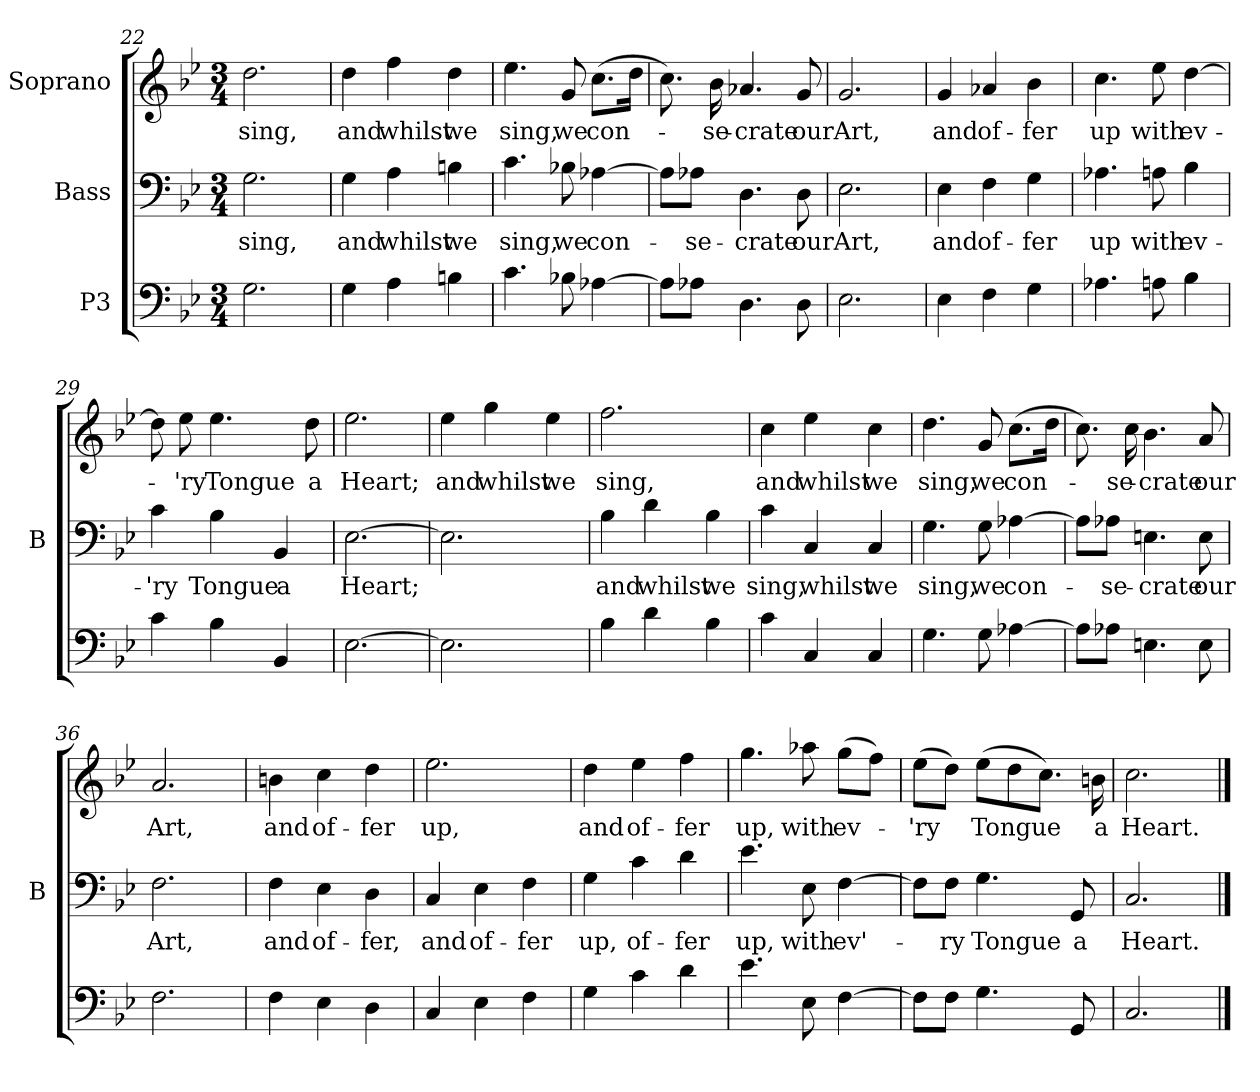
**kern	**kern	**text	**kern	**text
*part3	*part2	*part2	*part1	*part1
*staff3	*staff2	*staff2	*staff1	*staff1
*I"P3	*I"Bass	*	*I"Soprano	*
*	*I'B	*	*	*
*clefF4	*clefF4	*	*clefG2	*
*	*	*	*ITrd7c12	*
*k[b-e-]	*k[b-e-]	*	*k[b-e-]	*
*B-:	*B-:	*	*B-:	*
*M3/4	*M3/4	*	*M3/4	*
=22	=22	=22	=22	=22
!	!	!LO:LY:b	!	!LO:LY:b
2.G\	2.G\	sing,	2.d\	sing,
=23	=23	=23	=23	=23
!	!	!LO:LY:b	!	!LO:LY:b
4G\	4G\	and	4d\	and
!	!	!LO:LY:b	!	!LO:LY:b
4A\	4A\	whilst	4f\	whilst
!	!	!LO:LY:b	!	!LO:LY:b
4Bn\	4Bn\	we	4d\	we
=24	=24	=24	=24	=24
!	!	!LO:LY:b	!	!LO:LY:b
4.c\	4.c\	sing,	4.e-\	sing,
!	!	!LO:LY:b	!	!LO:LY:b
8B-X\	8B-X\	we	8G/	we
!	!	!LO:LY:b	!	!LO:LY:b
[>4A-X\	[>4A-X\	con-	(>8.c\L	con-
.	.	.	16d\Jk	.
=25	=25	=25	=25	=25
8A-\L]	8A-\L]	.	8.c\)	.
!	!	!LO:LY:b	!	!
8A-X\J	8A-X\J	-se-	.	.
!	!	!	!	!LO:LY:b
.	.	.	16B-\	-se-
!	!	!LO:LY:b	!	!LO:LY:b
4.D\	4.D\	-crate	4.A-X/	-crate
!	!	!LO:LY:b	!	!LO:LY:b
8D\	8D\	our	8G/	our
=26	=26	=26	=26	=26
!	!	!LO:LY:b	!	!LO:LY:b
2.E-\	2.E-\	Art,	2.G/	Art,
!!LO:LB:g=z
=27	=27	=27	=27	=27
!	!	!LO:LY:b	!	!LO:LY:b
4E-\	4E-\	and	4G/	and
!	!	!LO:LY:b	!	!LO:LY:b
4F\	4F\	of-	4A-X/	of-
!	!	!LO:LY:b	!	!LO:LY:b
4G\	4G\	-fer	4B-\	-fer
=28	=28	=28	=28	=28
!	!	!LO:LY:b	!	!LO:LY:b
4.A-X\	4.A-X\	up	4.c\	up
!	!	!LO:LY:b	!	!LO:LY:b
8An\	8An\	with	8e-\	with
!	!	!LO:LY:b	!	!LO:LY:b
4B-\	4B-\	ev-	[>4d\	ev-
=29	=29	=29	=29	=29
!	!	!LO:LY:b	!	!
4c\	4c\	-'ry	8d\]	.
!	!	!	!	!LO:LY:b
.	.	.	8e-\	-'ry
!	!	!LO:LY:b	!	!LO:LY:b
4B-\	4B-\	Tongue	4.e-\	Tongue
!	!	!LO:LY:b	!	!
4BB-/	4BB-/	a	.	.
!	!	!	!	!LO:LY:b
.	.	.	8d\	a
=30	=30	=30	=30	=30
!	!	!LO:LY:b	!	!LO:LY:b
[>2.E-\	[>2.E-\	Heart;	2.e-\	Heart;
=31	=31	=31	=31	=31
!	!	!	!	!LO:LY:b
2.E-\]	2.E-\]	.	4e-\	and
!	!	!	!	!LO:LY:b
.	.	.	4g\	whilst
!	!	!	!	!LO:LY:b
.	.	.	4e-\	we
=32	=32	=32	=32	=32
!	!	!LO:LY:b	!	!LO:LY:b
4B-\	4B-\	and	2.f\	sing,
!	!	!LO:LY:b	!	!
4d\	4d\	whilst	.	.
!	!	!LO:LY:b	!	!
4B-\	4B-\	we	.	.
!!LO:LB:g=z
=33	=33	=33	=33	=33
!	!	!LO:LY:b	!	!LO:LY:b
4c\	4c\	sing,	4c\	and
!	!	!LO:LY:b	!	!LO:LY:b
4C/	4C/	whilst	4e-\	whilst
!	!	!LO:LY:b	!	!LO:LY:b
4C/	4C/	we	4c\	we
=34	=34	=34	=34	=34
!	!	!LO:LY:b	!	!LO:LY:b
4.G\	4.G\	sing,	4.d\	sing,
!	!	!LO:LY:b	!	!LO:LY:b
8G\	8G\	we	8G/	we
!	!	!LO:LY:b	!	!LO:LY:b
[>4A-X\	[>4A-X\	con-	(>8.c\L	con-
.	.	.	16d\Jk	.
=35	=35	=35	=35	=35
8A-\L]	8A-\L]	.	8.c\)	.
!	!	!LO:LY:b	!	!
8A-X\J	8A-X\J	-se-	.	.
!	!	!	!	!LO:LY:b
.	.	.	16c\	-se-
!	!	!LO:LY:b	!	!LO:LY:b
4.En\	4.En\	-crate	4.B-\	-crate
!	!	!LO:LY:b	!	!LO:LY:b
8E\	8E\	our	8A/	our
=36	=36	=36	=36	=36
!	!	!LO:LY:b	!	!LO:LY:b
2.F\	2.F\	Art,	2.A/	Art,
=37	=37	=37	=37	=37
!	!	!LO:LY:b	!	!LO:LY:b
4F\	4F\	and	4Bn\	and
!	!	!LO:LY:b	!	!LO:LY:b
4E-\	4E-\	of-	4c\	of-
!	!	!LO:LY:b	!	!LO:LY:b
4D\	4D\	-fer,	4d\	-fer
!!LO:LB:g=z
=38	=38	=38	=38	=38
!	!	!LO:LY:b	!	!LO:LY:b
4C/	4C/	and	2.e-\	up,
!	!	!LO:LY:b	!	!
4E-\	4E-\	of-	.	.
!	!	!LO:LY:b	!	!
4F\	4F\	-fer	.	.
=39	=39	=39	=39	=39
!	!	!LO:LY:b	!	!LO:LY:b
4G\	4G\	up,	4d\	and
!	!	!LO:LY:b	!	!LO:LY:b
4c\	4c\	of-	4e-\	of-
!	!	!LO:LY:b	!	!LO:LY:b
4d\	4d\	-fer	4f\	-fer
=40	=40	=40	=40	=40
!	!	!LO:LY:b	!	!LO:LY:b
4.e-\	4.e-\	up,	4.g\	up,
!	!	!LO:LY:b	!	!LO:LY:b
8E-\	8E-\	with	8a-X\	with
!	!	!LO:LY:b	!	!LO:LY:b
[>4F\	[>4F\	ev'-	(>8g\L	ev-
.	.	.	8f\J)	.
=41	=41	=41	=41	=41
!	!	!	!	!LO:LY:b
8F\L]	8F\L]	.	(>8e-\L	-'ry
!	!	!LO:LY:b	!	!
8F\J	8F\J	-ry	8d\J)	.
!	!	!LO:LY:b	!	!LO:LY:b
4.G\	4.G\	Tongue	(>8e-\L	Tongue
.	.	.	8d\	.
.	.	.	8.c\J)	.
!	!	!LO:LY:b	!	!
8GG/	8GG/	a	.	.
!	!	!	!	!LO:LY:b
.	.	.	16Bn\	a
=42	=42	=42	=42	=42
!	!	!LO:LY:b	!	!LO:LY:b
2.C/	2.C/	Heart.	2.c\	Heart.
==	==	==	==	==
*-	*-	*-	*-	*-
